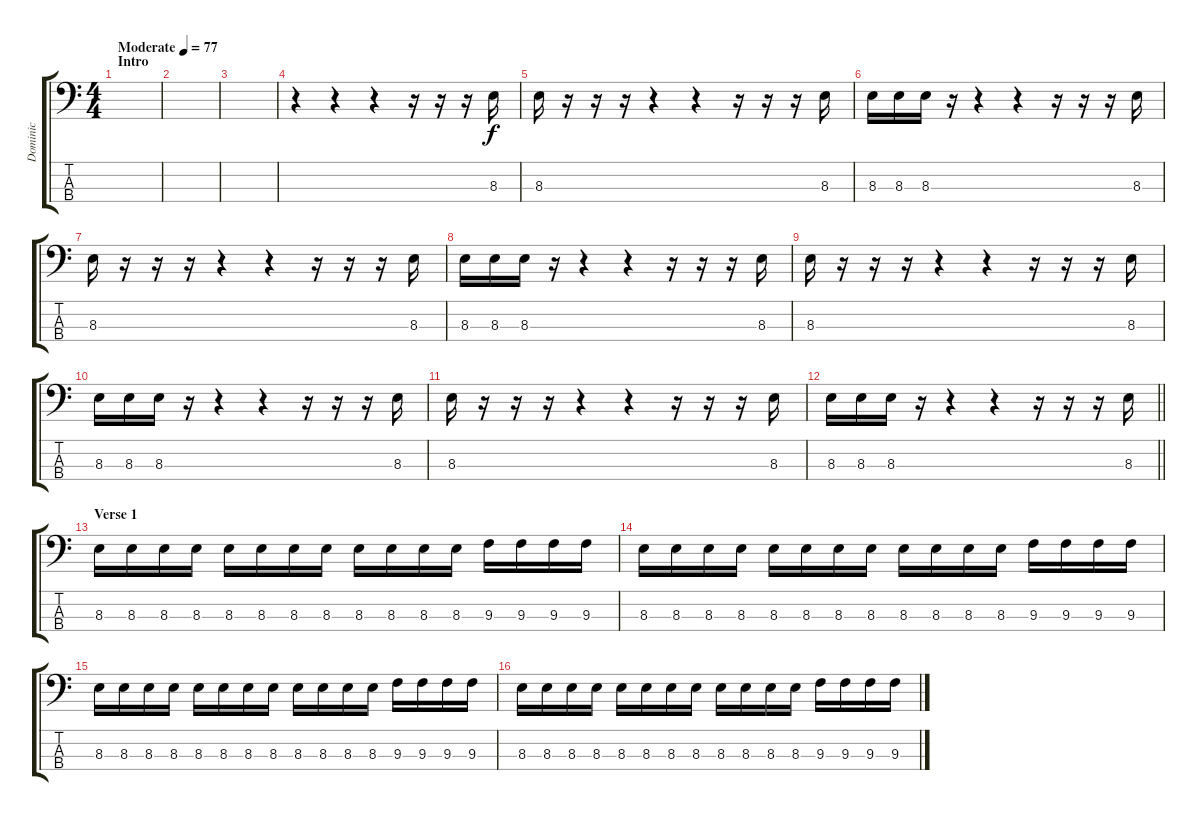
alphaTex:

\track ("Dominic" "Dominic") {instrument synthbass1}
\staff {score tabs}
\tuning (Gb2 Db2 Ab1 Db1) {hide}
\ts (4 4)
\section ("" "Intro")
\tempo (77 "Moderate")
\clef f4
\ks c
|
|
|
r.4 r.4 r.4 r.16 r.16 r.16 8.3.16 |
8.3.16 r.16 r.16 r.16 r.4 r.4 r.16 r.16 r.16 8.3.16 |
8.3.16 8.3.16 8.3.16 r.16 r.4 r.4 r.16 r.16 r.16 8.3.16 |
8.3.16 r.16 r.16 r.16 r.4 r.4 r.16 r.16 r.16 8.3.16 |
8.3.16 8.3.16 8.3.16 r.16 r.4 r.4 r.16 r.16 r.16 8.3.16 |
8.3.16 r.16 r.16 r.16 r.4 r.4 r.16 r.16 r.16 8.3.16 |
8.3.16 8.3.16 8.3.16 r.16 r.4 r.4 r.16 r.16 r.16 8.3.16 |
8.3.16 r.16 r.16 r.16 r.4 r.4 r.16 r.16 r.16 8.3.16 |
\barLineRight lightlight
8.3.16 8.3.16 8.3.16 r.16 r.4 r.4 r.16 r.16 r.16 8.3.16 |
\section ("" "Verse 1")
8.3.16 8.3.16 8.3.16 8.3.16 8.3.16 8.3.16 8.3.16 8.3.16 8.3.16 8.3.16 8.3.16 8.3.16 9.3.16 9.3.16 9.3.16 9.3.16 |
8.3.16 8.3.16 8.3.16 8.3.16 8.3.16 8.3.16 8.3.16 8.3.16 8.3.16 8.3.16 8.3.16 8.3.16 9.3.16 9.3.16 9.3.16 9.3.16 |
8.3.16 8.3.16 8.3.16 8.3.16 8.3.16 8.3.16 8.3.16 8.3.16 8.3.16 8.3.16 8.3.16 8.3.16 9.3.16 9.3.16 9.3.16 9.3.16 |
8.3.16 8.3.16 8.3.16 8.3.16 8.3.16 8.3.16 8.3.16 8.3.16 8.3.16 8.3.16 8.3.16 8.3.16 9.3.16 9.3.16 9.3.16 9.3.16
